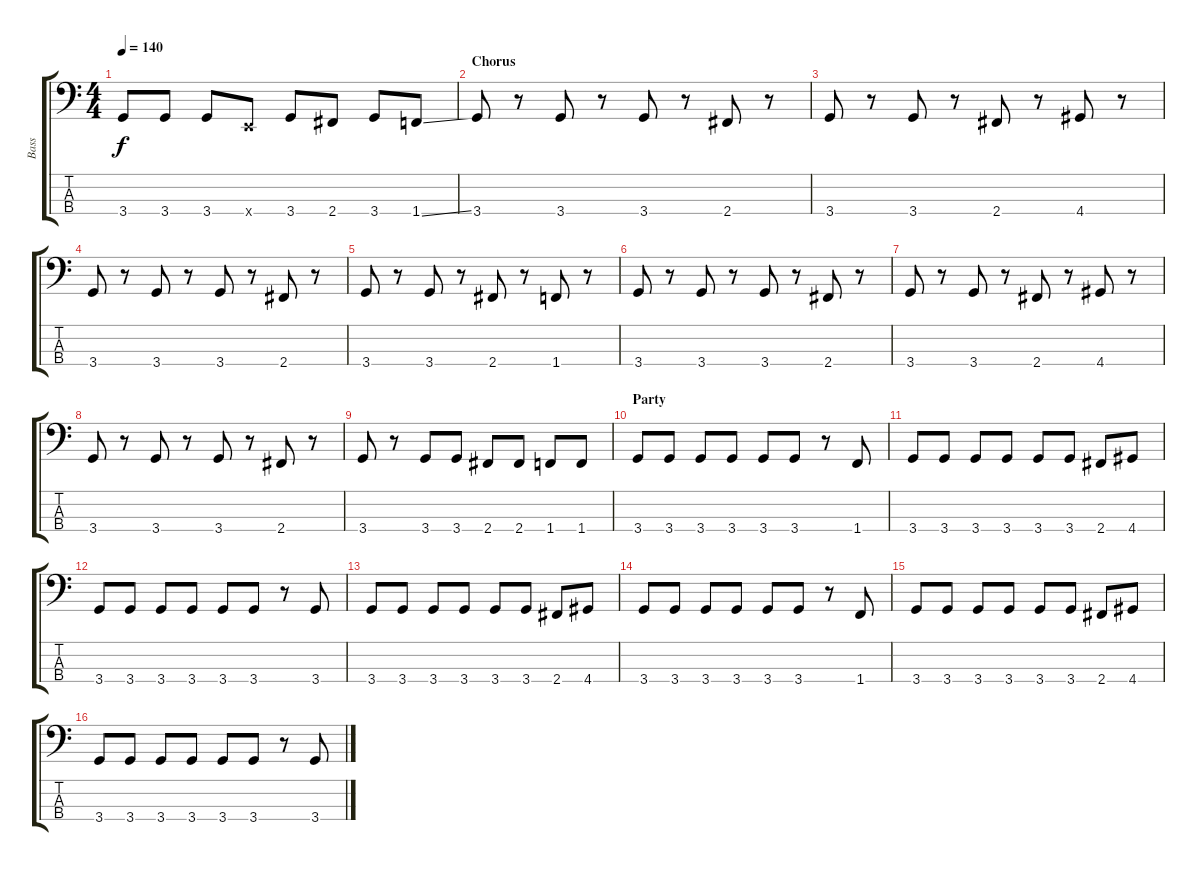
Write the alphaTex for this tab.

\track ("Bass" "Bass") {instrument electricbassfinger}
\staff {score tabs}
\tuning (G2 D2 A1 E1) {hide}
\ts (4 4)
\tempo 140
\clef f4
\ks c
3.4.8{dy f} 3.4.8 3.4.8 0.4{x}.8 3.4.8 2.4.8 3.4.8 1.4{ss}.8 |
\section ("" "Chorus")
3.4.8 r.8 3.4.8 r.8 3.4.8 r.8 2.4.8 r.8 |
3.4.8 r.8 3.4.8 r.8 2.4.8 r.8 4.4.8 r.8 |
3.4.8 r.8 3.4.8 r.8 3.4.8 r.8 2.4.8 r.8 |
3.4.8 r.8 3.4.8 r.8 2.4.8 r.8 1.4.8 r.8 |
3.4.8 r.8 3.4.8 r.8 3.4.8 r.8 2.4.8 r.8 |
3.4.8 r.8 3.4.8 r.8 2.4.8 r.8 4.4.8 r.8 |
3.4.8 r.8 3.4.8 r.8 3.4.8 r.8 2.4.8 r.8 |
3.4.8 r.8 3.4.8 3.4.8 2.4.8 2.4.8 1.4.8 1.4.8 |
\section ("" "Party")
3.4.8 3.4.8 3.4.8 3.4.8 3.4.8 3.4.8 r.8 1.4.8 |
3.4.8 3.4.8 3.4.8 3.4.8 3.4.8 3.4.8 2.4.8 4.4.8 |
3.4.8 3.4.8 3.4.8 3.4.8 3.4.8 3.4.8 r.8 3.4.8 |
3.4.8 3.4.8 3.4.8 3.4.8 3.4.8 3.4.8 2.4.8 4.4.8 |
3.4.8 3.4.8 3.4.8 3.4.8 3.4.8 3.4.8 r.8 1.4.8 |
3.4.8 3.4.8 3.4.8 3.4.8 3.4.8 3.4.8 2.4.8 4.4.8 |
3.4.8 3.4.8 3.4.8 3.4.8 3.4.8 3.4.8 r.8 3.4.8
